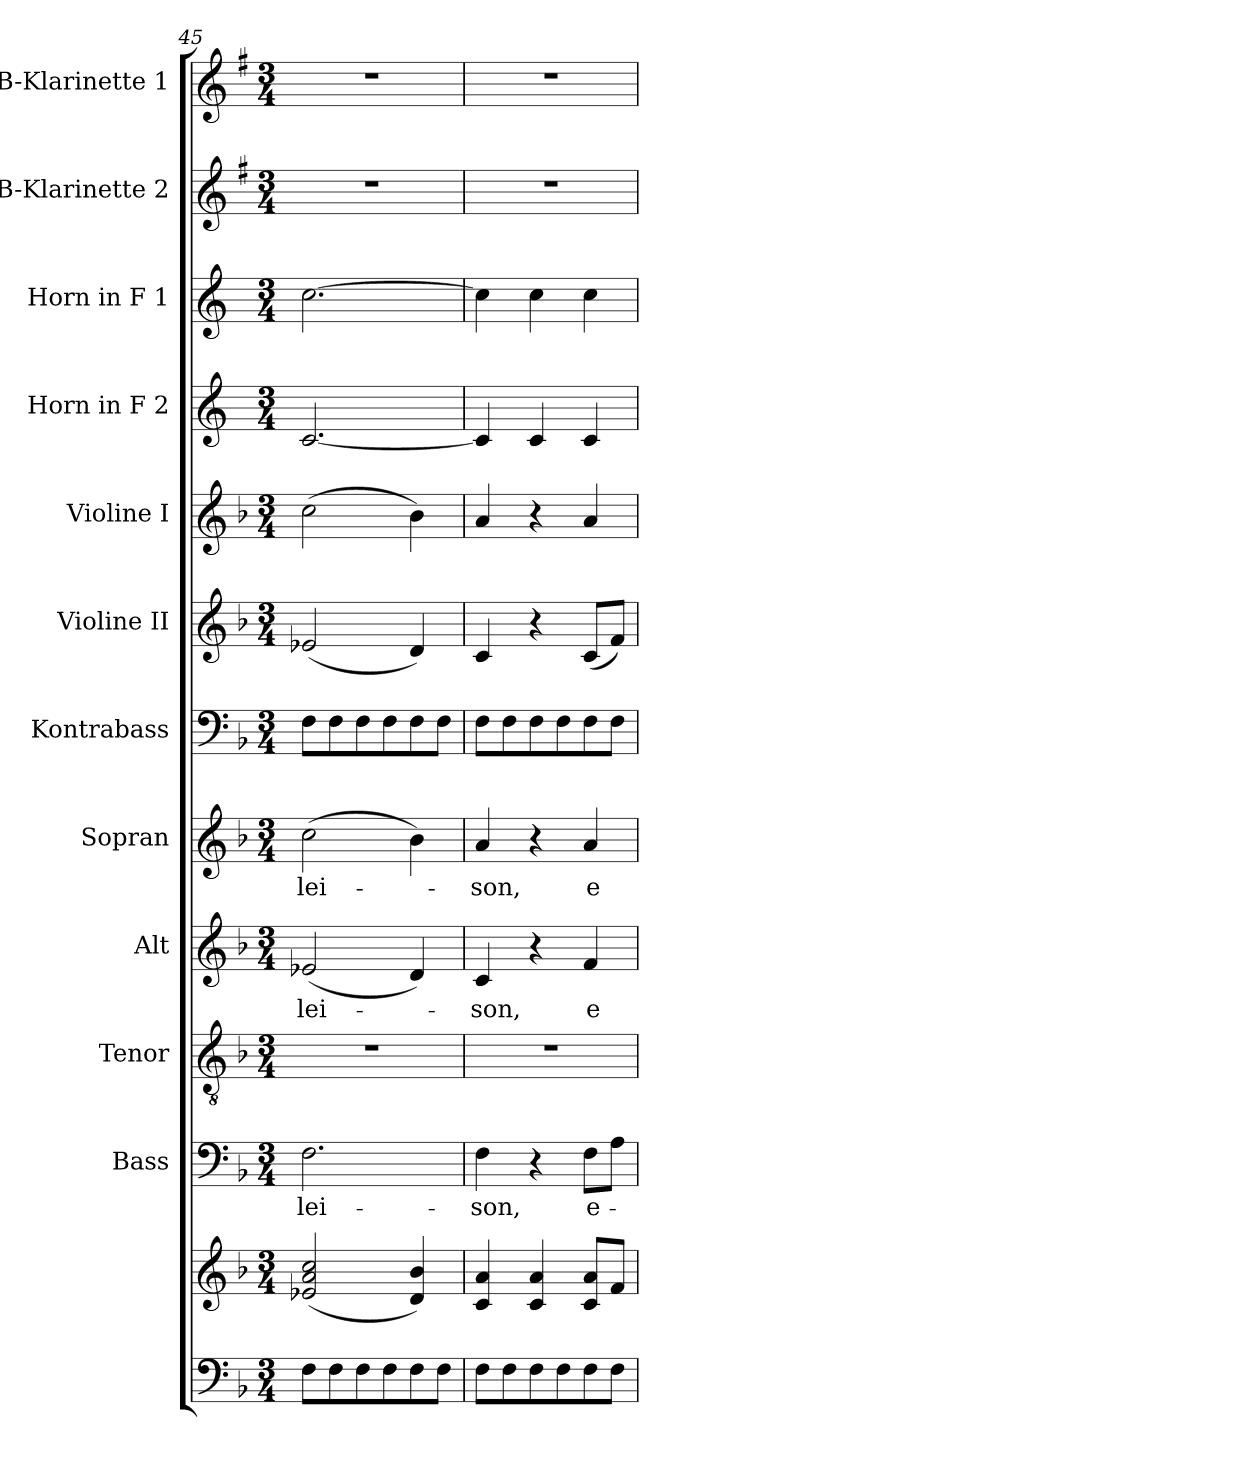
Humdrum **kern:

**kern	**kern	**kern	**text	**kern	**kern	**text	**kern	**text	**kern	**kern	**kern	**kern	**kern	**kern	**kern
*part12	*part12	*part11	*part11	*part10	*part9	*part9	*part8	*part8	*part7	*part6	*part5	*part4	*part3	*part2	*part1
*staff13	*staff12	*staff11	*staff11	*staff10	*staff9	*staff9	*staff8	*staff8	*staff7	*staff6	*staff5	*staff4	*staff3	*staff2	*staff1
*	*	*I"Bass	*	*I"Tenor	*I"Alt	*	*I"Sopran	*	*I"Kontrabass	*I"Violine II	*I"Violine I	*I"Horn in F 2	*I"Horn in F 1	*I"B-Klarinette 2	*I"B-Klarinette 1
*	*	*I'B.	*	*I'T.	*I'A.	*	*I'S.	*	*I'Kb.	*I'Vl. II	*I'Vl. I	*	*	*I'B Kl. 2	*I'B Kl. 1
*clefF4	*clefG2	*clefF4	*	*clefGv2	*clefG2	*	*clefG2	*	*clefF4	*clefG2	*clefG2	*clefG2	*clefG2	*clefG2	*clefG2
*	*	*	*	*	*	*	*	*	*ITrd7c12	*	*	*ITrd4c7	*ITrd4c7	*ITrd1c2	*ITrd1c2
*k[b-]	*k[b-]	*k[b-]	*	*k[b-]	*k[b-]	*	*k[b-]	*	*k[b-]	*k[b-]	*k[b-]	*k[b-]	*k[b-]	*k[b-]	*k[b-]
*F:	*F:	*F:	*	*F:	*F:	*	*F:	*	*F:	*F:	*F:	*F:	*F:	*F:	*F:
*M3/4	*M3/4	*M3/4	*	*M3/4	*M3/4	*	*M3/4	*	*M3/4	*M3/4	*M3/4	*M3/4	*M3/4	*M3/4	*M3/4
=45	=45	=45	=45	=45	=45	=45	=45	=45	=45	=45	=45	=45	=45	=45	=45
!	!	!	!LO:LY:b	!	!	!LO:LY:b	!	!LO:LY:b	!	!	!	!	!	!	!
8F\L	(<2e-X/ 2a/ 2cc/	2.F\	-lei-	2.r	(<2e-X/	-lei-	(>2cc\	-lei-	8FF\L	(<2e-X/	(>2cc\	[2.F/	[2.f\	2.r	2.r
8F\	.	.	.	.	.	.	.	.	8FF\	.	.	.	.	.	.
8F\	.	.	.	.	.	.	.	.	8FF\	.	.	.	.	.	.
8F\	.	.	.	.	.	.	.	.	8FF\	.	.	.	.	.	.
8F\	4d/ 4b-/)	.	.	.	4d/)	.	4b-\)	.	8FF\	4d/)	4b-\)	.	.	.	.
8F\J	.	.	.	.	.	.	.	.	8FF\J	.	.	.	.	.	.
=46	=46	=46	=46	=46	=46	=46	=46	=46	=46	=46	=46	=46	=46	=46	=46
!	!	!	!LO:LY:b	!	!	!LO:LY:b	!	!LO:LY:b	!	!	!	!	!	!	!
8F\L	4c/ 4a/	4F\	-son,	2.r	4c/	-son,	4a/	-son,	8FF\L	4c/	4a/	4F/]	4f\]	2.r	2.r
8F\	.	.	.	.	.	.	.	.	8FF\	.	.	.	.	.	.
8F\	4c/ 4a/	4r	.	.	4r	.	4r	.	8FF\	4r	4r	4F/	4f\	.	.
8F\	.	.	.	.	.	.	.	.	8FF\	.	.	.	.	.	.
!	!	!	!LO:LY:b	!	!	!LO:LY:b	!	!LO:LY:b	!	!	!	!	!	!	!
8F\	8c/ 8a/L	8F\L	e-	.	4f/	e-	4a/	e-	8FF\	(<8c/L	4a/	4F/	4f\	.	.
8F\J	8f/J	8A\J	.	.	.	.	.	.	8FF\J	8f/J)	.	.	.	.	.
=	=	=	=	=	=	=	=	=	=	=	=	=	=	=	=
*-	*-	*-	*-	*-	*-	*-	*-	*-	*-	*-	*-	*-	*-	*-	*-
